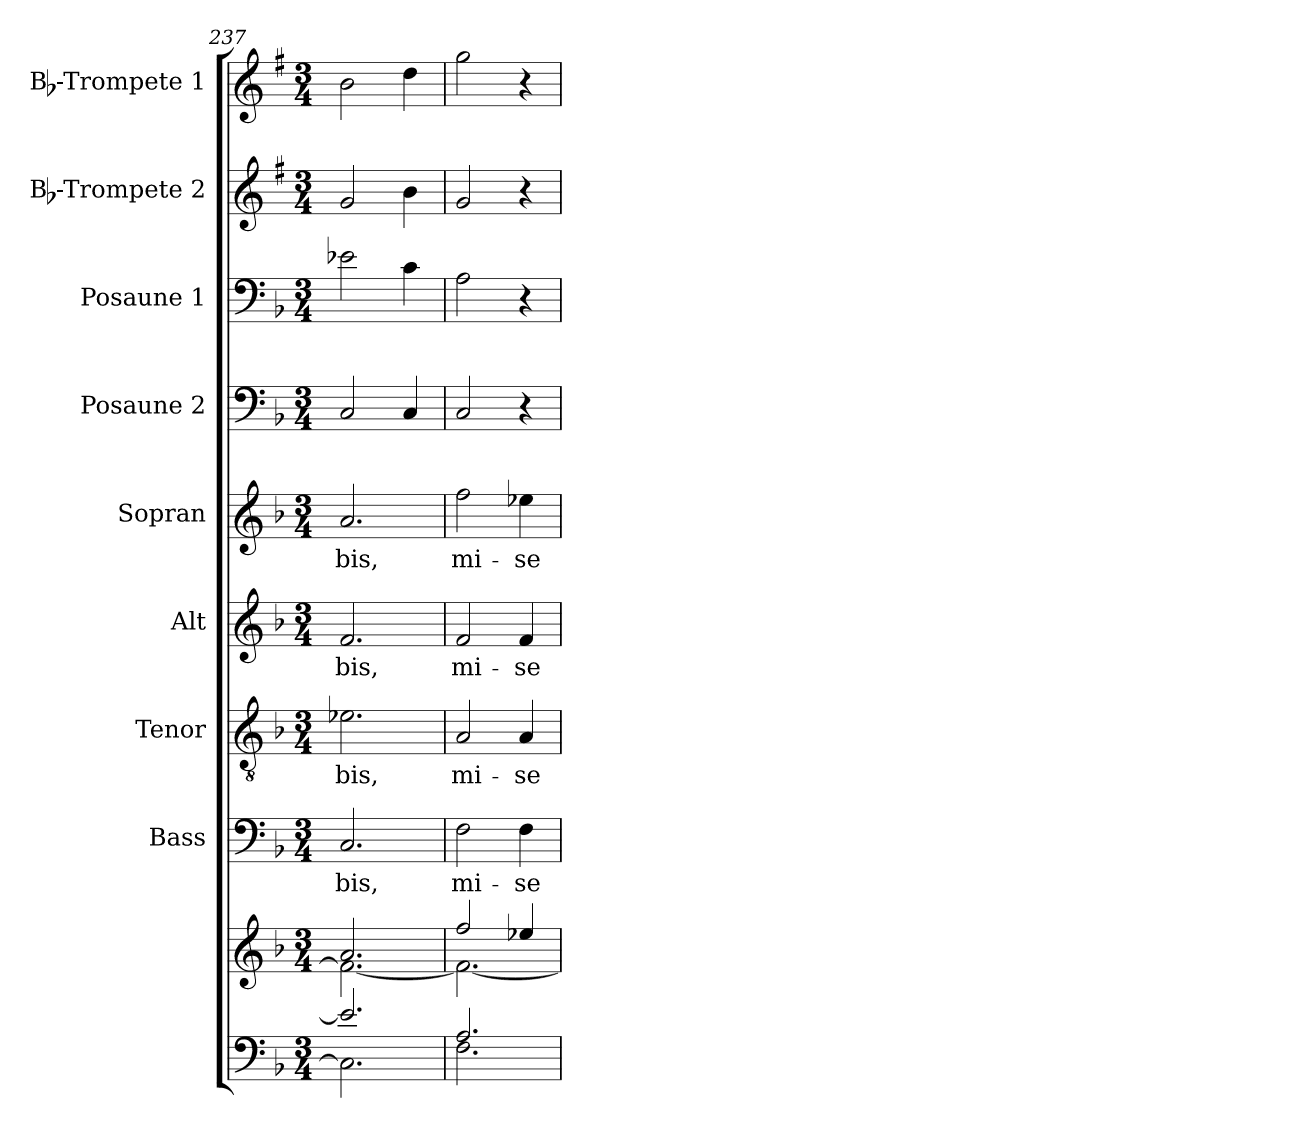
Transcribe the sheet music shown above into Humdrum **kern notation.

**kern	**kern	**kern	**text	**kern	**text	**kern	**text	**kern	**text	**kern	**kern	**kern	**kern
*part9	*part9	*part8	*part8	*part7	*part7	*part6	*part6	*part5	*part5	*part4	*part3	*part2	*part1
*staff10	*staff9	*staff8	*staff8	*staff7	*staff7	*staff6	*staff6	*staff5	*staff5	*staff4	*staff3	*staff2	*staff1
*	*	*I"Bass	*	*I"Tenor	*	*I"Alt	*	*I"Sopran	*	*I"Posaune 2	*I"Posaune 1	*I"Bb-Trompete 2	*I"Bb-Trompete 1
*	*	*I'B.	*	*I'T.	*	*I'A.	*	*I'S.	*	*I'Pos. 2	*I'Pos. 1	*I'Bb Trp. 2	*I'Bb Trp. 1
*clefF4	*clefG2	*clefF4	*	*clefGv2	*	*clefG2	*	*clefG2	*	*clefF4	*clefF4	*clefG2	*clefG2
*	*	*	*	*	*	*	*	*	*	*	*	*ITrd1c2	*ITrd1c2
*k[b-]	*k[b-]	*k[b-]	*	*k[b-]	*	*k[b-]	*	*k[b-]	*	*k[b-]	*k[b-]	*k[b-]	*k[b-]
*F:	*F:	*F:	*	*F:	*	*F:	*	*F:	*	*F:	*F:	*F:	*F:
*M3/4	*M3/4	*M3/4	*	*M3/4	*	*M3/4	*	*M3/4	*	*M3/4	*M3/4	*M3/4	*M3/4
=237	=237	=237	=237	=237	=237	=237	=237	=237	=237	=237	=237	=237	=237
*^	*^	*	*	*	*	*	*	*	*	*	*	*	*
!	!	!	!	!	!LO:LY:b	!	!LO:LY:b	!	!LO:LY:b	!	!LO:LY:b	!	!	!	!
2.e-/]	2.C\]	2.a/	2.f\_	2.C/	-bis,	2.e-X\	-bis,	2.f/	-bis,	2.a/	-bis,	2C/	2e-X\	2f/	2a\
.	.	.	.	.	.	.	.	.	.	.	.	4C/	4c\	4a\	4cc\
=238	=238	=238	=238	=238	=238	=238	=238	=238	=238	=238	=238	=238	=238	=238	=238
!	!	!	!	!	!LO:LY:b	!	!LO:LY:b	!	!LO:LY:b	!	!LO:LY:b	!	!	!	!
2.A/	2.F\	2ff/	2.f\_	2F\	mi-	2A/	mi-	2f/	mi-	2ff\	mi-	2C/	2A\	2f/	2ff\
!	!	!	!	!	!LO:LY:b	!	!LO:LY:b	!	!LO:LY:b	!	!LO:LY:b	!	!	!	!
.	.	4ee-X/	.	4F\	-se-	4A/	-se-	4f/	-se-	4ee-X\	-se-	4r	4r	4r	4r
*v	*v	*	*	*	*	*	*	*	*	*	*	*	*	*	*
*	*v	*v	*	*	*	*	*	*	*	*	*	*	*	*
=	=	=	=	=	=	=	=	=	=	=	=	=	=
*-	*-	*-	*-	*-	*-	*-	*-	*-	*-	*-	*-	*-	*-
